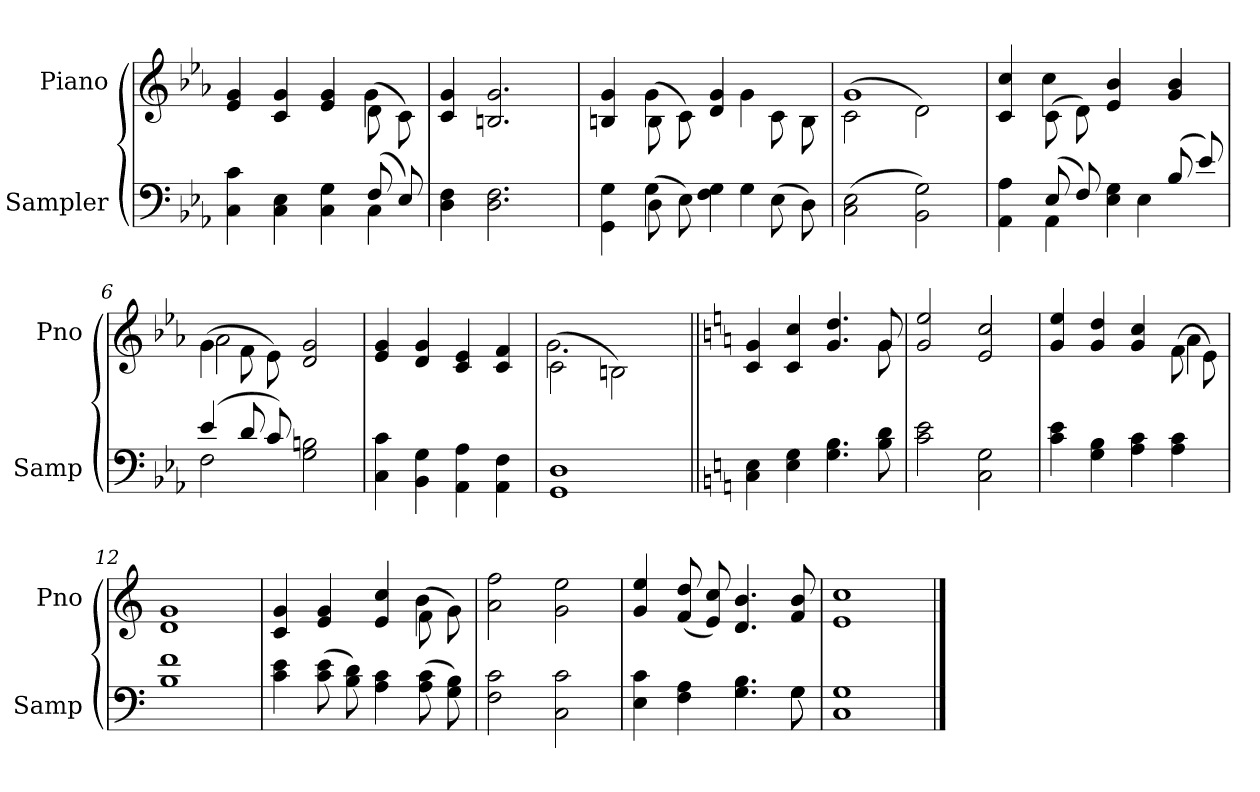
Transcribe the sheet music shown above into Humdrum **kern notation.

**kern	**kern
*part2	*part1
*staff2	*staff1
*I"Sampler	*I"Piano
*I'Samp	*I'Pno
*clefF4	*clefG2
*k[b-e-a-]	*k[b-e-a-]
*E-:	*E-:
=1	=1
*^	*^
4C\ 4c\	2.ryy	4e-/ 4g/	2.ryy
4C 4E-	.	4c/ 4g/	.
4C\ 4G\	.	4e-/ 4g/	.
(8F/	4C	(8d\	4g
8E-/)	.	8c\)	.
*v	*v	*	*
*	*v	*v
=2	=2
4D\ 4F\	4c/ 4g/
2.D\ 2.F\	2.Bn/ 2.g/
=3	=3
*^	*^
4GG\ 4G\	4ryy	4Bn/ 4g/	4ryy
(8D\	4G	(8B\	4g
8E-\)	.	8c\)	.
4F\ 4G\	8ryy	4d/ 4g/	8ryy
.	4G	.	4g
(8E-\	.	8c\	.
8D\)	8ryy	8B\	8ryy
*v	*v	*	*
=4	=4	=4
(2C 2E-	(2c\	1g
2BB-\ 2G\)	2d\)	.
=5	=5	=5
*^	*	*
4AA-\ 4A-\	4ryy	4c/ 4cc/	4ryy
(8E-/	4AA-	(8c\	4cc
8F/)	.	8d\)	.
4E-\ 4G\	8ryy	4e-/ 4b-/	2ryy
.	4E-	.	.
(8B-/	.	4g/ 4b-/	.
8e-/)	8ryy	.	.
=6	=6	=6	=6
(4e-/	2F	(4g\	2a-
8d/	.	8f\	.
8c/)	.	8e-\)	.
2G\ 2Bn\	2ryy	2d/ 2g/	2ryy
*v	*v	*	*
*	*v	*v
=7	=7
4C\ 4c\	4e-/ 4g/
4BB-\ 4G\	4d/ 4g/
4AA-\ 4A-\	4c/ 4e-/
4AA-\ 4F\	4c/ 4f/
=8	=8
*	*^
1GG/ 1D/	(2c\	2.g
.	2Bn\)	.
.	.	4ryy
=9||	=9||	=9||
*k[]	*k[]	*
*C:	*C:	*
4C\ 4E\	4c/ 4g/	2..ryy
4E\ 4G\	4c/ 4cc/	.
4.G\ 4.B\	4.g/ 4.dd/	.
8B\ 8d\	8g/	8g
*	*v	*v
=10	=10
2c\ 2e\	2g/ 2ee/
2C\ 2G\	2e/ 2cc/
=11	=11
*	*^
4c\ 4e\	4g/ 4ee/	2.ryy
4G\ 4B\	4g/ 4dd/	.
4A\ 4c\	4g/ 4cc/	.
4A\ 4c\	(8f\	4a
.	8e\)	.
*	*v	*v
=12	=12
1B\ 1f\	1d/ 1g/
=13	=13
*	*^
4c\ 4e\	4c/ 4g/	2.ryy
(8c\ 8e\	4e/ 4g/	.
8B\ 8d\)	.	.
4A\ 4c\	4e/ 4cc/	.
(8A\ 8c\	(8f\	4b
8G\ 8B\)	8g\)	.
*	*v	*v
=14	=14
2F\ 2c\	2a 2ff
2C\ 2c\	2g 2ee
=15	=15
*^	*
4E\ 4c\	2..ryy	4g/ 4ee/
4F\ 4A\	.	(8f/ 8dd/
.	.	8e/ 8cc/)
4.G\ 4.B\	.	4.d/ 4.b/
8G\	8G	8f/ 8b/
*v	*v	*
=16	=16
1C\ 1G\	1e\ 1cc\
==	==
*-	*-
